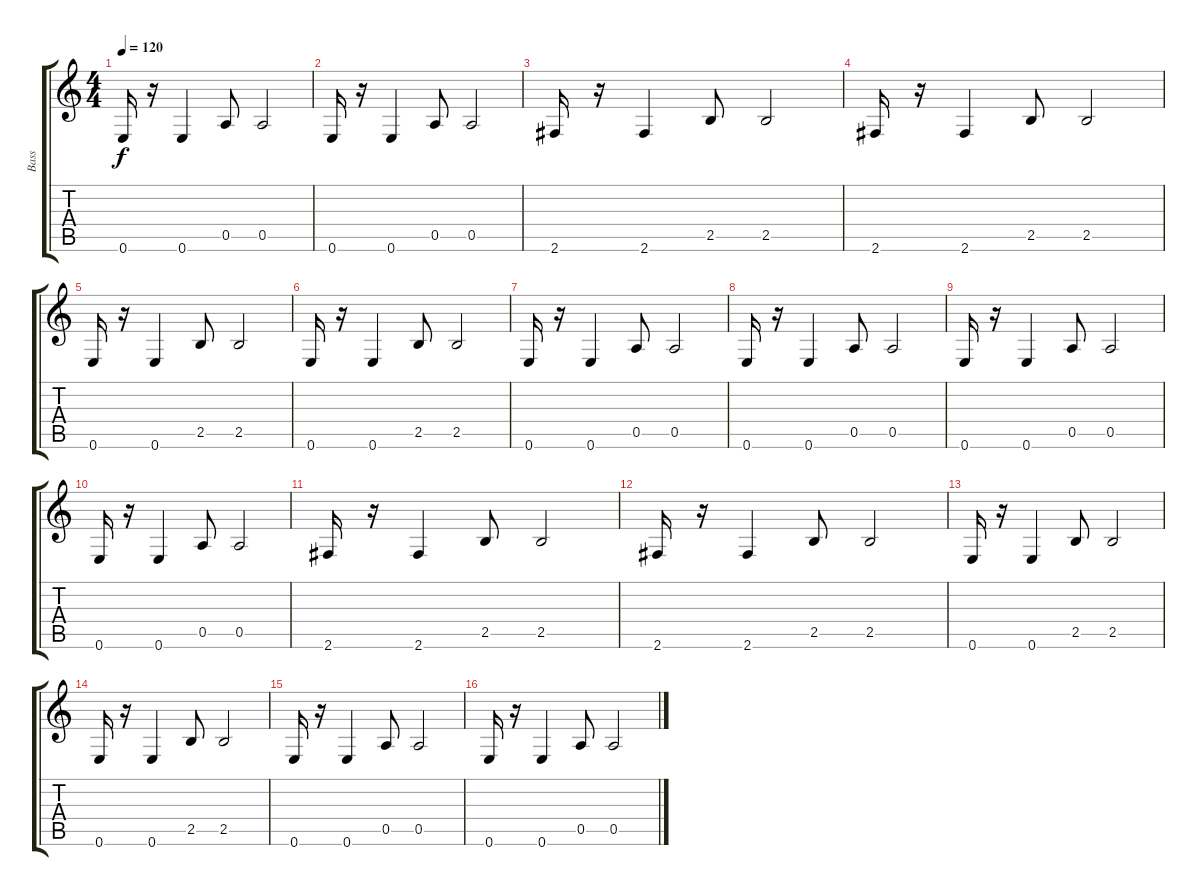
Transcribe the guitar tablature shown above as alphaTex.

\track ("Bass" "Bass") {instrument electricbasspick}
\staff {score tabs}
\tuning (E4 B3 G3 D3 A2 E2) {hide}
\ts (4 4)
\tempo 120
\clef g2
\ks c
0.6.16{dy f} r.16 0.6.4 0.5.8 0.5.2 |
0.6.16 r.16 0.6.4 0.5.8 0.5.2 |
2.6.16 r.16 2.6.4 2.5.8 2.5.2 |
2.6.16 r.16 2.6.4 2.5.8 2.5.2 |
0.6.16 r.16 0.6.4 2.5.8 2.5.2 |
0.6.16 r.16 0.6.4 2.5.8 2.5.2 |
0.6.16 r.16 0.6.4 0.5.8 0.5.2 |
0.6.16 r.16 0.6.4 0.5.8 0.5.2 |
0.6.16 r.16 0.6.4 0.5.8 0.5.2 |
0.6.16 r.16 0.6.4 0.5.8 0.5.2 |
2.6.16 r.16 2.6.4 2.5.8 2.5.2 |
2.6.16 r.16 2.6.4 2.5.8 2.5.2 |
0.6.16 r.16 0.6.4 2.5.8 2.5.2 |
0.6.16 r.16 0.6.4 2.5.8 2.5.2 |
0.6.16 r.16 0.6.4 0.5.8 0.5.2 |
0.6.16 r.16 0.6.4 0.5.8 0.5.2
